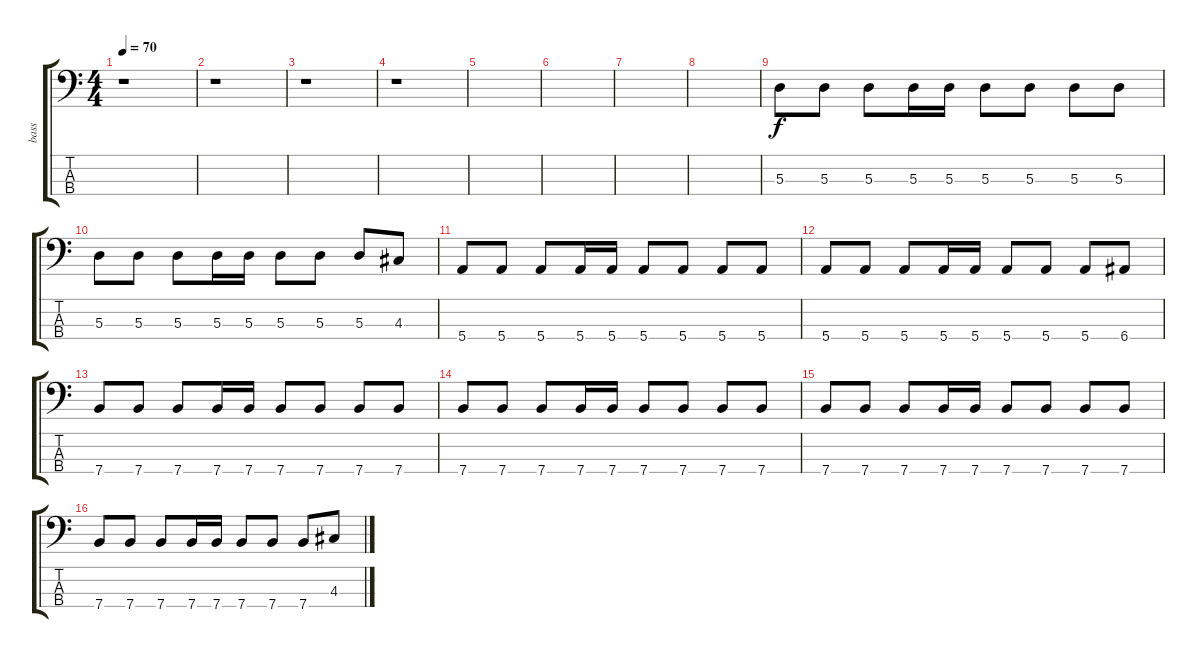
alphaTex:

\track ("bass" "bass") {instrument electricbasspick}
\staff {score tabs}
\tuning (G2 D2 A1 E1) {hide}
\ts (4 4)
\tempo 70
\clef f4
\ks c
r.1{dy f} |
r.1 |
r.1 |
r.1 |
|
|
|
|
5.3.8 5.3.8 5.3.8 5.3.16 5.3.16 5.3.8 5.3.8 5.3.8 5.3.8 |
5.3.8 5.3.8 5.3.8 5.3.16 5.3.16 5.3.8 5.3.8 5.3.8 4.3.8 |
5.4.8 5.4.8 5.4.8 5.4.16 5.4.16 5.4.8 5.4.8 5.4.8 5.4.8 |
5.4.8 5.4.8 5.4.8 5.4.16 5.4.16 5.4.8 5.4.8 5.4.8 6.4.8 |
7.4.8 7.4.8 7.4.8 7.4.16 7.4.16 7.4.8 7.4.8 7.4.8 7.4.8 |
7.4.8 7.4.8 7.4.8 7.4.16 7.4.16 7.4.8 7.4.8 7.4.8 7.4.8 |
7.4.8 7.4.8 7.4.8 7.4.16 7.4.16 7.4.8 7.4.8 7.4.8 7.4.8 |
7.4.8 7.4.8 7.4.8 7.4.16 7.4.16 7.4.8 7.4.8 7.4.8 4.3.8
